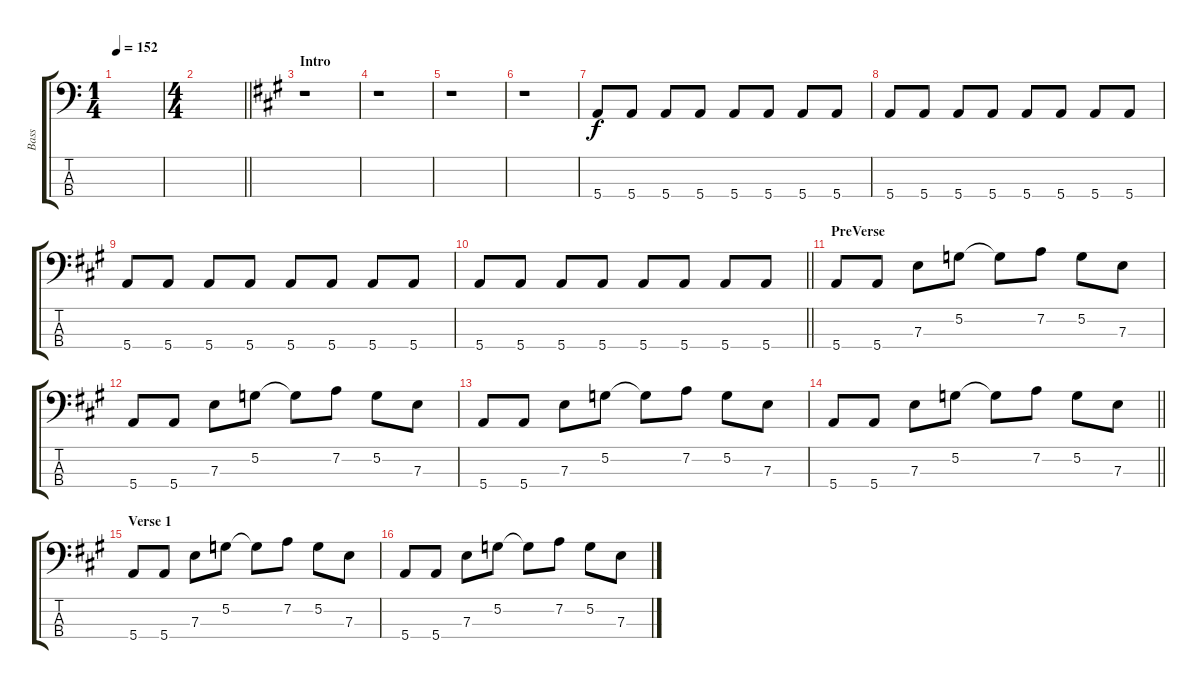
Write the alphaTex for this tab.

\track ("Bass" "Bass") {instrument electricbasspick}
\staff {score tabs}
\tuning (G2 D2 A1 E1) {hide}
\ts (1 4)
\tempo 152
\clef f4
\ks c
|
\ts (4 4)
\barLineRight lightlight
|
\section ("" "Intro")
\ks a
r.1 |
r.1 |
r.1 |
r.1 |
5.4.8 5.4.8 5.4.8 5.4.8 5.4.8 5.4.8 5.4.8 5.4.8 |
5.4.8 5.4.8 5.4.8 5.4.8 5.4.8 5.4.8 5.4.8 5.4.8 |
5.4.8 5.4.8 5.4.8 5.4.8 5.4.8 5.4.8 5.4.8 5.4.8 |
\barLineRight lightlight
5.4.8 5.4.8 5.4.8 5.4.8 5.4.8 5.4.8 5.4.8 5.4.8 |
\section ("" "PreVerse")
5.4.8 5.4.8 7.3.8 5.2.8 5.2{t}.8 7.2.8 5.2.8 7.3.8 |
5.4.8 5.4.8 7.3.8 5.2.8 5.2{t}.8 7.2.8 5.2.8 7.3.8 |
5.4.8 5.4.8 7.3.8 5.2.8 5.2{t}.8 7.2.8 5.2.8 7.3.8 |
\barLineRight lightlight
5.4.8 5.4.8 7.3.8 5.2.8 5.2{t}.8 7.2.8 5.2.8 7.3.8 |
\section ("" "Verse 1")
5.4.8 5.4.8 7.3.8 5.2.8 5.2{t}.8 7.2.8 5.2.8 7.3.8 |
5.4.8 5.4.8 7.3.8 5.2.8 5.2{t}.8 7.2.8 5.2.8 7.3.8
